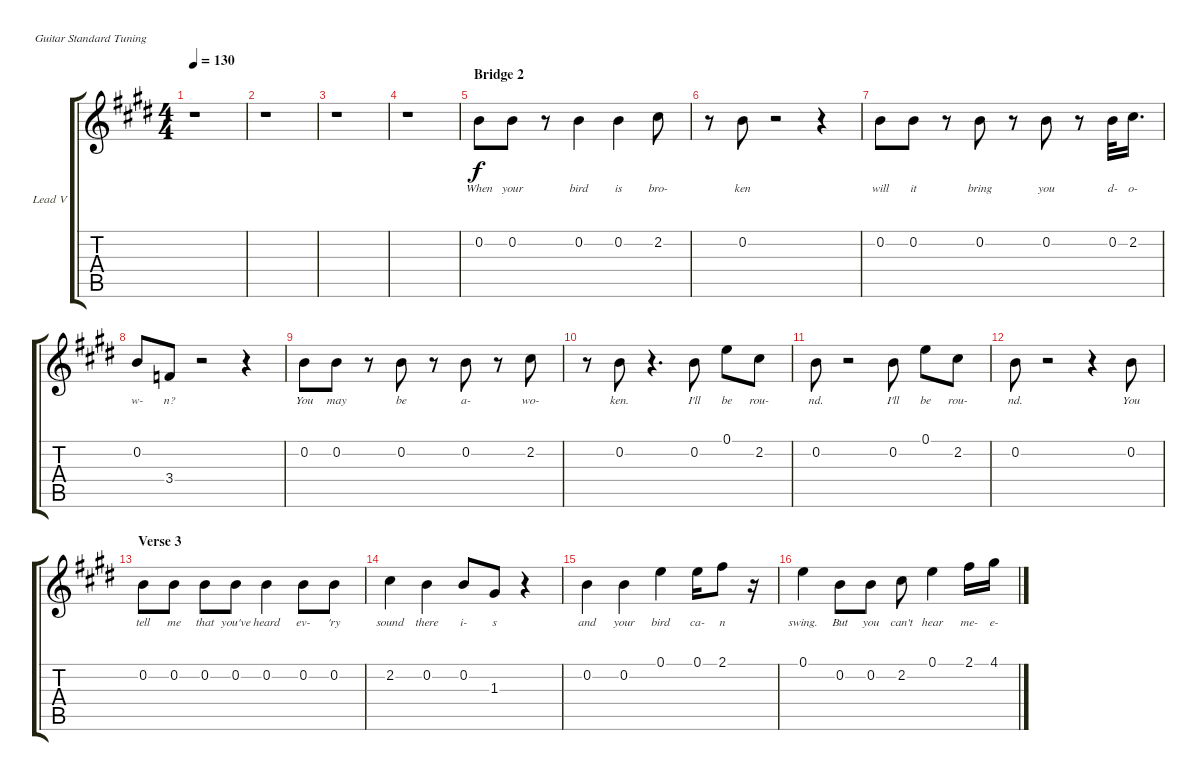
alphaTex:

\defaultSystemsLayout 4
\bracketExtendMode groupsimilarinstruments
\firstSystemTrackNameOrientation horizontal
\otherSystemsTrackNameOrientation horizontal
\chordDiagramsInScore
\track ("Lead Vocal" "Lead V") {instrument electricguitarclean}
\staff {score tabs}
\tuning (E4 B3 G3 D3 A2 E2)
\ts (4 4)
\tempo 130
\clef g2
\scale
0.25
\ks e
r.1{dy f} |
\scale
0.25 r.1 |
\scale
0.25 r.1 |
\scale
0.25 r.1 |
\section ("" "Bridge 2")
\scale
0.241379 0.2.8{lyrics (0 "When") lyrics (1 "") lyrics (2 "") lyrics (3 "") lyrics (4 "")} 0.2.8{lyrics (0 "your") lyrics (1 "") lyrics (2 "") lyrics (3 "") lyrics (4 "")} r.8 0.2.4{lyrics (0 "bird") lyrics (1 "") lyrics (2 "") lyrics (3 "") lyrics (4 "")} 0.2.4{lyrics (0 "is") lyrics (1 "") lyrics (2 "") lyrics (3 "") lyrics (4 "")} 2.2.8{lyrics (0 "bro-") lyrics (1 "") lyrics (2 "") lyrics (3 "") lyrics (4 "")} |
\scale
0.2 r.8 0.2.8{lyrics (0 "ken") lyrics (1 "") lyrics (2 "") lyrics (3 "") lyrics (4 "")} r.2 r.4 |
\scale
0.358621 0.2.8{lyrics (0 "will") lyrics (1 "") lyrics (2 "") lyrics (3 "") lyrics (4 "")} 0.2.8{lyrics (0 "it") lyrics (1 "") lyrics (2 "") lyrics (3 "") lyrics (4 "")} r.8 0.2.8{lyrics (0 "bring") lyrics (1 "") lyrics (2 "") lyrics (3 "") lyrics (4 "")} r.8 0.2.8{lyrics (0 "you") lyrics (1 "") lyrics (2 "") lyrics (3 "") lyrics (4 "")} r.8 0.2.32{lyrics (0 "d-") lyrics (1 "") lyrics (2 "") lyrics (3 "") lyrics (4 "")} 2.2.16{d lyrics (0 "o-") lyrics (1 "") lyrics (2 "") lyrics (3 "") lyrics (4 "")} |
\scale
0.2 0.2.8{lyrics (0 "w-") lyrics (1 "") lyrics (2 "") lyrics (3 "") lyrics (4 "")} 3.4.8{lyrics (0 "n?") lyrics (1 "") lyrics (2 "") lyrics (3 "") lyrics (4 "")} r.2 r.4 |
\scale
0.295749 0.2.8{lyrics (0 "You") lyrics (1 "") lyrics (2 "") lyrics (3 "") lyrics (4 "")} 0.2.8{lyrics (0 "may") lyrics (1 "") lyrics (2 "") lyrics (3 "") lyrics (4 "")} r.8 0.2.8{lyrics (0 "be") lyrics (1 "") lyrics (2 "") lyrics (3 "") lyrics (4 "")} r.8 0.2.8{lyrics (0 "a-") lyrics (1 "") lyrics (2 "") lyrics (3 "") lyrics (4 "")} r.8 2.2.8{lyrics (0 "wo-") lyrics (1 "") lyrics (2 "") lyrics (3 "") lyrics (4 "")} |
\scale
0.256932 r.8 0.2.8{lyrics (0 "ken.") lyrics (1 "") lyrics (2 "") lyrics (3 "") lyrics (4 "")} r.4{d} 0.2.8{lyrics (0 "I'll") lyrics (1 "") lyrics (2 "") lyrics (3 "") lyrics (4 "")} 0.1.8{lyrics (0 "be") lyrics (1 "") lyrics (2 "") lyrics (3 "") lyrics (4 "")} 2.2.8{lyrics (0 "rou-") lyrics (1 "") lyrics (2 "") lyrics (3 "") lyrics (4 "")} |
\scale
0.232902 0.2.8{lyrics (0 "nd.") lyrics (1 "") lyrics (2 "") lyrics (3 "") lyrics (4 "")} r.2 0.2.8{lyrics (0 "I'll") lyrics (1 "") lyrics (2 "") lyrics (3 "") lyrics (4 "")} 0.1.8{lyrics (0 "be") lyrics (1 "") lyrics (2 "") lyrics (3 "") lyrics (4 "")} 2.2.8{lyrics (0 "rou-") lyrics (1 "") lyrics (2 "") lyrics (3 "") lyrics (4 "")} |
\scale
0.214418 0.2.8{lyrics (0 "nd.") lyrics (1 "") lyrics (2 "") lyrics (3 "") lyrics (4 "")} r.2 r.4 0.2.8{lyrics (0 "You") lyrics (1 "") lyrics (2 "") lyrics (3 "") lyrics (4 "")} |
\section ("" "Verse 3")
\scale
0.232558 0.2.8{lyrics (0 "tell") lyrics (1 "") lyrics (2 "") lyrics (3 "") lyrics (4 "")} 0.2.8{lyrics (0 "me") lyrics (1 "") lyrics (2 "") lyrics (3 "") lyrics (4 "")} 0.2.8{lyrics (0 "that") lyrics (1 "") lyrics (2 "") lyrics (3 "") lyrics (4 "")} 0.2.8{lyrics (0 "you've") lyrics (1 "") lyrics (2 "") lyrics (3 "") lyrics (4 "")} 0.2.4{lyrics (0 "heard") lyrics (1 "") lyrics (2 "") lyrics (3 "") lyrics (4 "")} 0.2.8{lyrics (0 "ev-") lyrics (1 "") lyrics (2 "") lyrics (3 "") lyrics (4 "")} 0.2.8{lyrics (0 "'ry") lyrics (1 "") lyrics (2 "") lyrics (3 "") lyrics (4 "")} |
\scale
0.215504 2.2.4{lyrics (0 "sound") lyrics (1 "") lyrics (2 "") lyrics (3 "") lyrics (4 "")} 0.2.4{lyrics (0 "there") lyrics (1 "") lyrics (2 "") lyrics (3 "") lyrics (4 "")} 0.2.8{lyrics (0 "i-") lyrics (1 "") lyrics (2 "") lyrics (3 "") lyrics (4 "")} 1.3.8{lyrics (0 "s") lyrics (1 "") lyrics (2 "") lyrics (3 "") lyrics (4 "")} r.4 |
\scale
0.24031 0.2.4{lyrics (0 "and") lyrics (1 "") lyrics (2 "") lyrics (3 "") lyrics (4 "")} 0.2.4{lyrics (0 "your") lyrics (1 "") lyrics (2 "") lyrics (3 "") lyrics (4 "")} 0.1.4{lyrics (0 "bird") lyrics (1 "") lyrics (2 "") lyrics (3 "") lyrics (4 "")} 0.1.16{lyrics (0 "ca-") lyrics (1 "") lyrics (2 "") lyrics (3 "") lyrics (4 "")} 2.1.8{lyrics (0 "n") lyrics (1 "") lyrics (2 "") lyrics (3 "") lyrics (4 "")} r.16 |
\scale
0.311628 0.1.4{lyrics (0 "swing.") lyrics (1 "") lyrics (2 "") lyrics (3 "") lyrics (4 "")} 0.2.8{lyrics (0 "But") lyrics (1 "") lyrics (2 "") lyrics (3 "") lyrics (4 "")} 0.2.8{lyrics (0 "you") lyrics (1 "") lyrics (2 "") lyrics (3 "") lyrics (4 "")} 2.2.8{lyrics (0 "can't") lyrics (1 "") lyrics (2 "") lyrics (3 "") lyrics (4 "")} 0.1.4{lyrics (0 "hear") lyrics (1 "") lyrics (2 "") lyrics (3 "") lyrics (4 "")} 2.1.16{lyrics (0 "me-") lyrics (1 "") lyrics (2 "") lyrics (3 "") lyrics (4 "")} 4.1.16{lyrics (0 "e-") lyrics (1 "") lyrics (2 "") lyrics (3 "") lyrics (4 "")}
